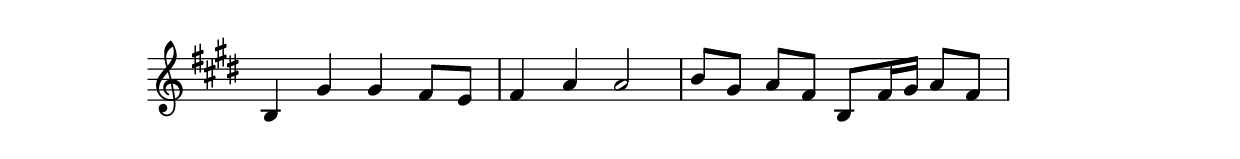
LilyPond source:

#(ly:set-option 'midi-extension "mid")
\version "2.12.3"
\include "english.ly"
\header{ 
title = ""
composer = ""
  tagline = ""  % removed 
}
%{
 Key: E
Mode: Major

| P G G RS | R m m - | PG mR P-RG mR |
  .                          . 
 %}
  
melody = {
\once \override Staff.TimeSignature #'stencil = ##f
\clef treble
\key c \major
\autoBeamOn  
\cadenzaOn
\bar "|" g4  e'4  e'4  d'8[  c'8]  \bar "|" d'4  f'4  f'2~   \bar "|" g'8[  e'8]  f'8[  d'8]  g8[   d'16  e'16]  f'8[  d'8]  \bar "|"
}

text = \lyricmode {
  
}

\score{
\transpose c' e'
<<
  \new Voice = "one" {
    \melody
  }
  \new Lyrics \lyricsto "one" \text
>>
\layout {
  \context {
       \Score
    \remove "Bar_number_engraver"
  } 
  }
\midi { 
  \context {
    \Score
    tempoWholesPerMinute = #(ly:make-moment 200 4)
   }
 }
}
